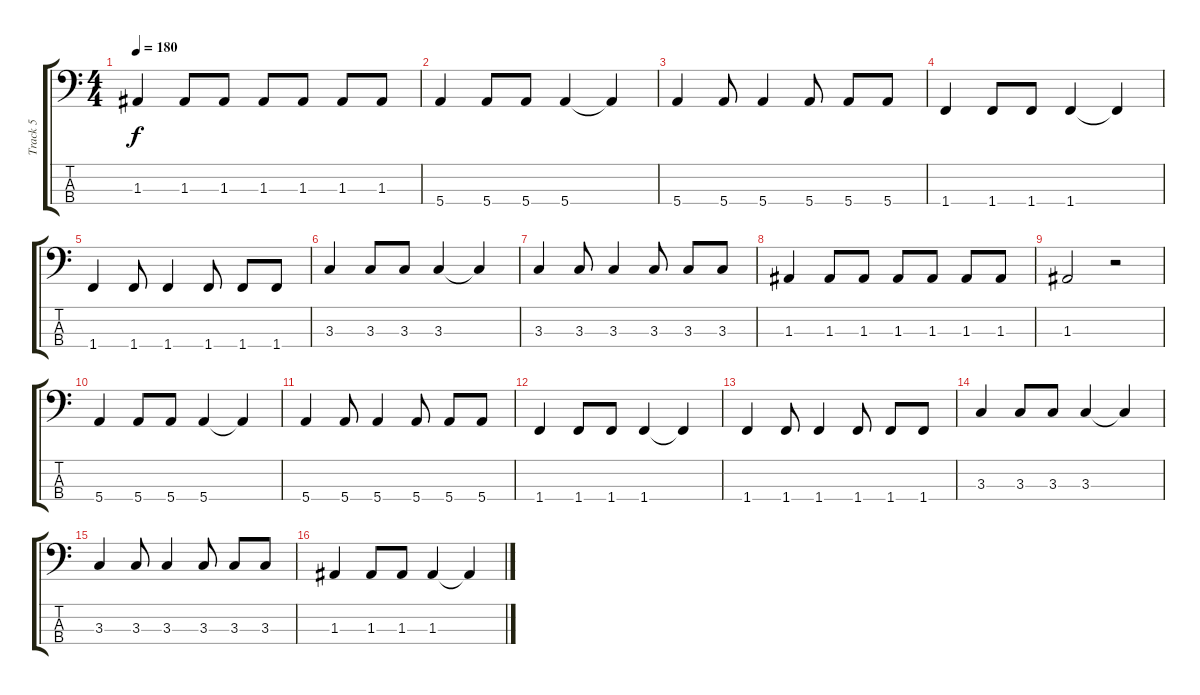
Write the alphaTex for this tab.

\track ("Track 5" "Track 5") {instrument electricbassfinger}
\staff {score tabs}
\tuning (G2 D2 A1 E1) {hide}
\ts (4 4)
\tempo 180
\clef f4
\ks c
1.3.4{dy f} 1.3.8 1.3.8 1.3.8 1.3.8 1.3.8 1.3.8 |
5.4.4 5.4.8 5.4.8 5.4.4 5.4{t}.4 |
5.4.4 5.4.8 5.4.4 5.4.8 5.4.8 5.4.8 |
1.4.4 1.4.8 1.4.8 1.4.4 1.4{t}.4 |
1.4.4 1.4.8 1.4.4 1.4.8 1.4.8 1.4.8 |
3.3.4 3.3.8 3.3.8 3.3.4 3.3{t}.4 |
3.3.4 3.3.8 3.3.4 3.3.8 3.3.8 3.3.8 |
1.3.4 1.3.8 1.3.8 1.3.8 1.3.8 1.3.8 1.3.8 |
1.3.2 r.2 |
5.4.4 5.4.8 5.4.8 5.4.4 5.4{t}.4 |
5.4.4 5.4.8 5.4.4 5.4.8 5.4.8 5.4.8 |
1.4.4 1.4.8 1.4.8 1.4.4 1.4{t}.4 |
1.4.4 1.4.8 1.4.4 1.4.8 1.4.8 1.4.8 |
3.3.4 3.3.8 3.3.8 3.3.4 3.3{t}.4 |
3.3.4 3.3.8 3.3.4 3.3.8 3.3.8 3.3.8 |
1.3.4 1.3.8 1.3.8 1.3.4 1.3{t}.4
